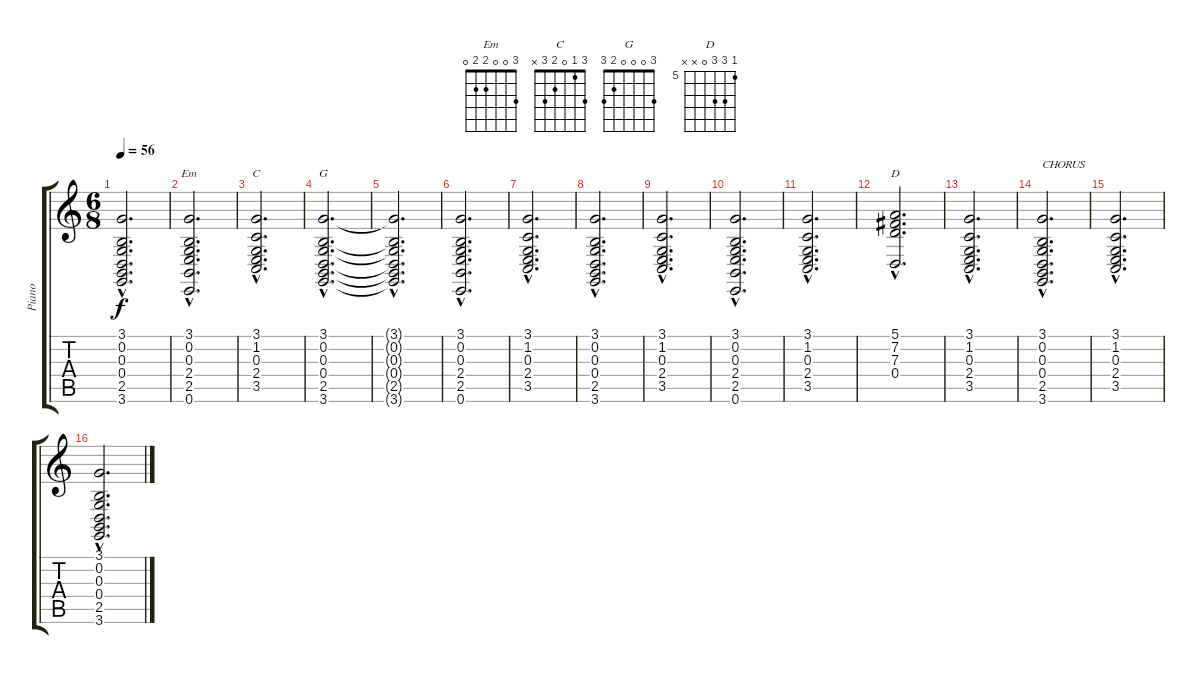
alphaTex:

\track ("Piano" "Piano") {instrument electricgrandpiano}
\staff {score tabs}
\tuning (E4 B3 G3 D3 A2 E2) {hide}
\chord ("Em" 3 0 0 2 2 0)
\chord ("C" 3 1 0 2 3 x)
\chord ("G" 3 0 0 0 2 3)
\chord ("D" 5 7 7 0 x x) {firstfret 5}
\ts (6 8)
\tempo 56
\clef g2
\ks c
(3.1{hac t} 0.2{hac t} 0.3{hac t} 0.4{hac t} 2.5{hac t} 3.6{hac t}).2{d dy f} |
(3.1{hac} 0.2{hac} 0.3{hac} 2.4{hac} 2.5{hac} 0.6{hac}).2{d ch "Em"} |
(3.1{hac} 1.2{hac} 0.3{hac} 2.4{hac} 3.5{hac}).2{d ch "C"} |
(3.1{hac} 0.2{hac} 0.3{hac} 0.4{hac} 2.5{hac} 3.6{hac}).2{d ch "G"} |
(3.1{hac t} 0.2{hac t} 0.3{hac t} 0.4{hac t} 2.5{hac t} 3.6{hac t}).2{d} |
(3.1{hac} 0.2{hac} 0.3{hac} 2.4{hac} 2.5{hac} 0.6{hac}).2{d} |
(3.1{hac} 1.2{hac} 0.3{hac} 2.4{hac} 3.5{hac}).2{d} |
(3.1{hac} 0.2{hac} 0.3{hac} 0.4{hac} 2.5{hac} 3.6{hac}).2{d} |
(3.1{hac} 1.2{hac} 0.3{hac} 2.4{hac} 3.5{hac}).2{d} |
(3.1{hac} 0.2{hac} 0.3{hac} 2.4{hac} 2.5{hac} 0.6{hac}).2{d} |
(3.1{hac} 1.2{hac} 0.3{hac} 2.4{hac} 3.5{hac}).2{d} |
(5.1{hac} 7.2{hac} 7.3{hac} 0.4{hac}).2{d ch "D"} |
(3.1{hac} 1.2{hac} 0.3{hac} 2.4{hac} 3.5{hac}).2{d} |
(3.1{hac} 0.2{hac} 0.3{hac} 0.4{hac} 2.5{hac} 3.6{hac}).2{d txt "CHORUS"} |
(3.1{hac} 1.2{hac} 0.3{hac} 2.4{hac} 3.5{hac}).2{d} |
(3.1{hac} 0.2{hac} 0.3{hac} 0.4{hac} 2.5{hac} 3.6{hac}).2{d}
